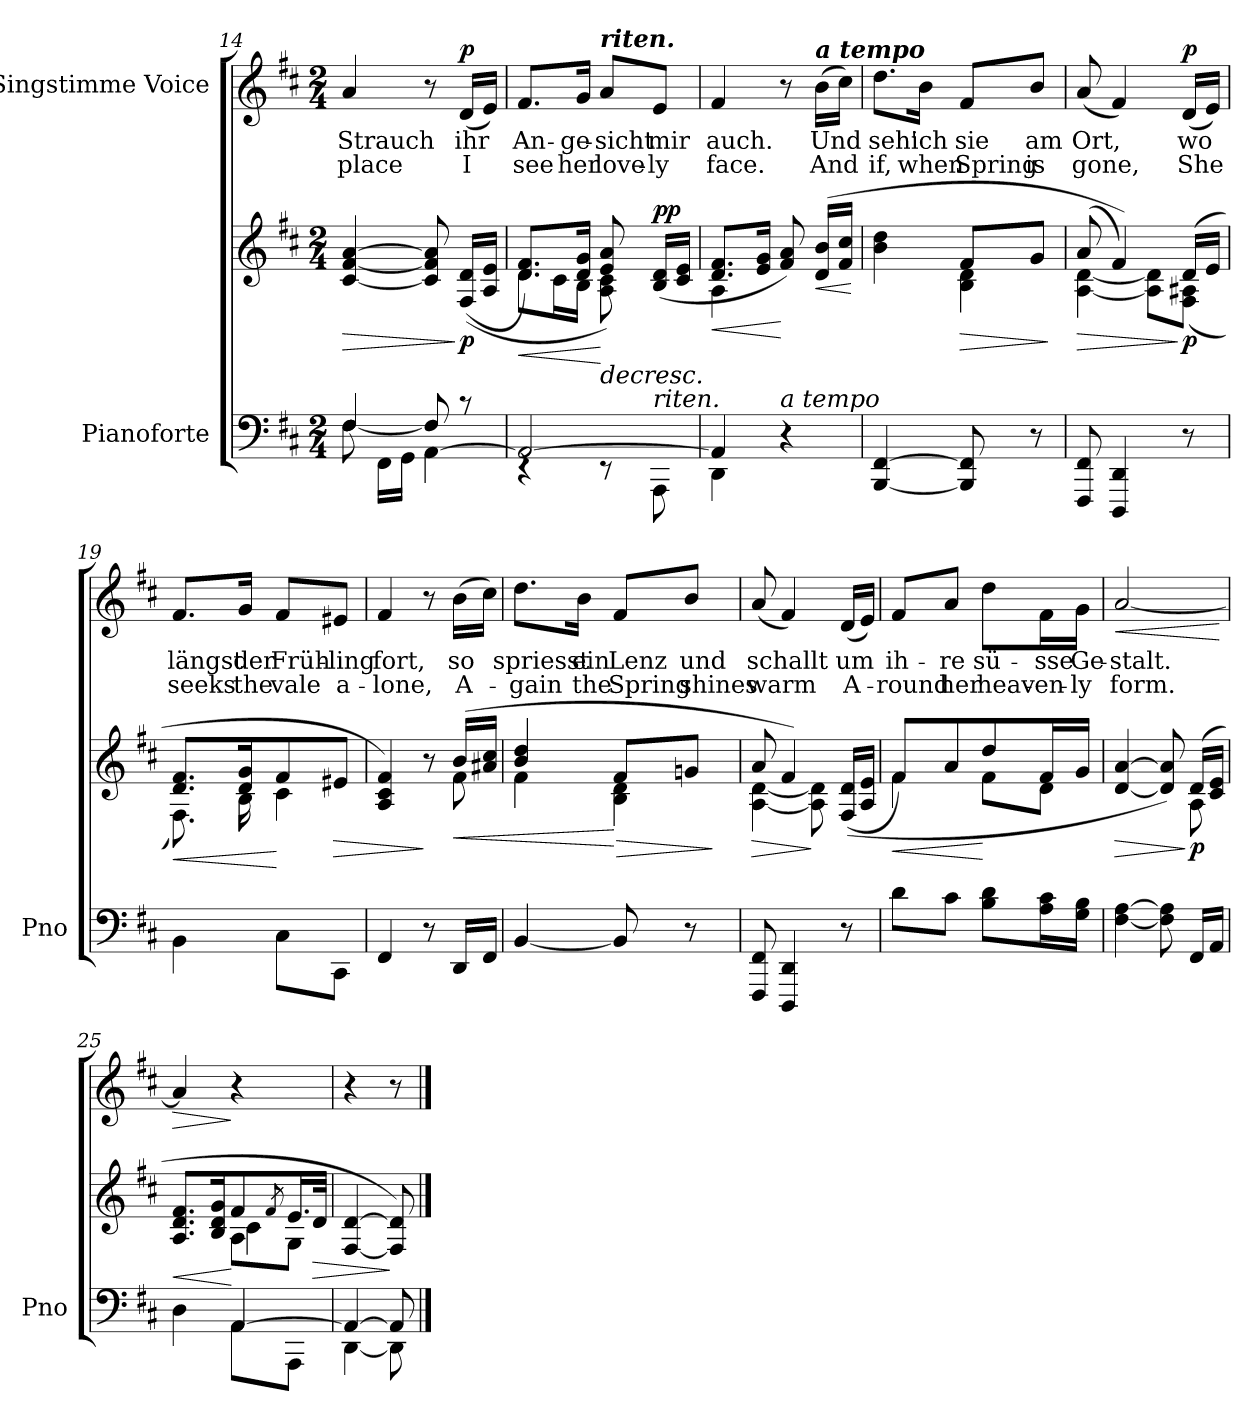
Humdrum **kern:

**kern	**kern	**dynam	**kern	**text	**text	**dynam
*part2	*part2	*part2	*part1	*part1	*part1	*part1
*staff3	*staff2	*staff2/3	*staff1	*staff1	*staff1	*staff1
*I"Pianoforte	*	*	*I"Singstimme Voice	*	*	*
*I'Pno	*	*	*	*	*	*
*clefF4	*clefG2	*	*clefG2	*	*	*
*k[f#c#]	*k[f#c#]	*	*k[f#c#]	*	*	*
*M2/4	*M2/4	*	*M2/4	*	*	*
=14	=14	=14	=14	=14	=14	=14
*^	*	*	*	*	*	*
!	!	!	!LO:HP:b	!	!LO:LY:b	!LO:LY:b	!
8F#\	[4F#/	[4c#/ [4f#/ [4a/	>	4a/	Strauch	place	.
16FF#\LL	.	.	.	.	.	.	.
16GG\JJ	.	.	.	.	.	.	.
[4AA\	8F#/]	8c#/] 8f#/] 8a/]	.	8r	.	.	.
!	!	!	!LO:DY:n=1:b	!	!LO:LY:b	!LO:LY:b	!LO:DY:a
.	8rc	(>(<16F#/ 16d/LL	] p	(<16d/LL	ihr	I	p
.	.	16A/ 16e/JJ	.	16e/JJ)	.	.	.
!!LO:LB:g=z
=15	=15	=15	=15	=15	=15	=15	=15
!	!	!	!LO:HP:b	!	!LO:LY:b	!LO:LY:b	!
*	*	*^	*	*	*	*	*
2AA/_	4rEE	8.d/ 8.f#/L)	8d\L	<	8.f#/L	An-	see	.
.	.	.	16c#\L	.	.	.	.	.
!	!	!	!	!	!	!LO:LY:b	!LO:LY:b	!
.	.	16d/ 16g/Jk	16B\JJ	.	16g/Jk	-ge-	her	.
!	!	!	!	!	!LO:TX:a:Bi:t=riten.	!	!	!
!	!	!	!	!LO:HP:n=1:b	!	!LO:LY:b	!LO:LY:b	!
.	8rEE	8e/ 8a/)	8A\ 8c#\	[ >	8a/L	-sicht	love-	.
!	!LO:TX:a:i:t=riten.	!	!	!	!	!	!	!
!	!	!	!	!LO:DY:a	!	!LO:LY:b	!LO:LY:b	!
.	8AAA\	(>16B/ 16d/LL	8ryy	pp	8e/J	mir	-ly	.
.	.	16c#/ 16e/JJ	.	.	.	.	.	.
*v	*v	*	*	*	*	*	*	*
*	*v	*v	*	*	*	*	*
.	.	]	.	.	.	.
=16	=16	=16	=16	=16	=16	=16
*^	*	*	*	*	*	*
!	!	!	!LO:HP:b	!	!LO:LY:b	!LO:LY:b	!
*	*	*^	*	*	*	*	*
4AA/]	4DD\	8.d/ 8.f#/L	4A\	<	4f#/	auch.	face.	.
.	.	16e/ 16g/Jk	.	.	.	.	.	.
!LO:TX:a:i:t=a tempo	!	!	!	!	!	!	!	!
4r	4ryy	8f#/ 8a/)	4ryy	[	8r	.	.	.
!	!	!	!	!	!LO:TX:a:Bi:t=a tempo	!	!	!
!	!	!	!	!LO:HP:b	!	!LO:LY:b	!LO:LY:b	!
.	.	(>16d/ 16b/LL	.	<	(>16b\LL	Und	And	.
.	.	16f#/ 16cc#/JJ	.	.	16cc#\JJ)	.	.	.
*v	*v	*	*	*	*	*	*	*
*	*v	*v	*	*	*	*	*
.	.	[	.	.	.	.
=17	=17	=17	=17	=17	=17	=17
*	*^	*	*	*	*	*
!	!	!	!	!	!LO:LY:b	!LO:LY:b	!
[4BBB/ [4FF#/	4b\ 4dd\	4ryy	.	8.dd\L	seh'	if,	.
!	!	!	!	!	!LO:LY:b	!LO:LY:b	!
.	.	.	.	16b\Jk	ich	when	.
!	!	!	!LO:HP:b	!	!LO:LY:b	!LO:LY:b	!
8BBB/] 8FF#/]	8f#/L	4B\ 4d\	>	8f#/L	sie	Spring	.
!	!	!	!	!	!LO:LY:b	!LO:LY:b	!
8r	8g/J	.	.	8b/J	am	is	.
*	*v	*v	*	*	*	*	*
.	.	]	.	.	.	.
=18	=18	=18	=18	=18	=18	=18
!	!	!LO:HP:b	!	!LO:LY:b	!LO:LY:b	!
*	*^	*	*	*	*	*
8FFF#/ 8FF#/	(>8a/	[4A\ [4d\	>	(<8a/	Ort,	gone,	.
4DDD/ 4DD/	4f#/))	.	.	4f#/)	.	.	.
.	.	8A\] 8d\]L	.	.	.	.	.
!	!	!	!LO:DY:n=1:b	!	!LO:LY:b	!LO:LY:b	!LO:DY:a
8r	(>16d/LL	(<8F#\ 8A#X\J	] p	(<16d/LL	wo	She	p
.	16e/JJ	.	.	16e/JJ)	.	.	.
*	*v	*v	*	*	*	*	*
!!LO:LB:g=z
=19	=19	=19	=19	=19	=19	=19
*^	*	*	*	*	*	*
!	!	!	!LO:HP:b	!	!LO:LY:b	!LO:LY:b	!
*	*	*^	*	*	*	*	*
*	*	*	*^	*	*	*	*	*
4ryy	4BB\	8.d/ 8.f#/L	8.F#\L)	4ryy	<	8.f#/L	längst	seeks	.
!	!	!	!	!	!	!	!LO:LY:b	!LO:LY:b	!
.	.	16d/ 16g/K	16B\K	.	.	16g/Jk	der	the	.
!	!	!	!	!	!	!	!LO:LY:b	!LO:LY:b	!
8An/	8C#\L	8f#/	4ryy	4c#\	[	8f#/L	Früh-	vale	.
!	!	!	!	!	!LO:HP:b	!	!LO:LY:b	!LO:LY:b	!
8G#X/J	8CC#\J	8e#X/J	.	.	>	8e#X/J	-ling	a-	.
*	*	*	*v	*v	*	*	*	*	*
=20	=20	=20	=20	=20	=20	=20	=20	=20
!	!	!	!	!	!	!LO:LY:b	!LO:LY:b	!
*v	*v	*	*	*	*	*	*	*
4FF#/	4A/ 4c#/ 4f#/)	4ryy	.	4f#/	fort,	-lone,	.
8r	8r	8ryy	]	8r	.	.	.
!	!	!	!LO:HP:b	!	!LO:LY:b	!LO:LY:b	!
16DD/LL	(>16b/LL	8f#\	<	(>16b\LL	so	A-	.
16FF#/JJ	16a#X/ 16cc#/JJ	.	.	16cc#\JJ)	.	.	.
=21	=21	=21	=21	=21	=21	=21	=21
!	!	!	!	!	!LO:LY:b	!LO:LY:b	!
[4BB/	4b/ 4dd/	4f#\	.	8.dd\L	spriesst	-gain	.
!	!	!	!	!	!LO:LY:b	!LO:LY:b	!
.	.	.	.	16b\Jk	ein	the	.
!	!	!	!LO:HP:n=1:b	!	!LO:LY:b	!LO:LY:b	!
8BB/]	8f#/L	4B\ 4d\	[ >	8f#/L	Lenz	Spring	.
!	!	!	!	!	!LO:LY:b	!LO:LY:b	!
8r	8gn/J	.	.	8b/J	und	shines	.
*	*v	*v	*	*	*	*	*
.	.	]	.	.	.	.
=22	=22	=22	=22	=22	=22	=22
!	!	!LO:HP:b	!	!LO:LY:b	!LO:LY:b	!
*	*^	*	*	*	*	*
8FFF#/ 8FF#/	8a/	[4A\ [4d\	>	(<8a/	schallt	warm	.
4DDD/ 4DD/	4f#/)	.	.	4f#/)	.	.	.
.	.	8A\] 8d\]	]	.	.	.	.
!	!	!	!	!	!LO:LY:b	!LO:LY:b	!
8r	(>(>16F#/ 16d/LL	8ryy	.	(<16d/LL	um	A-	.
.	16A/ 16e/JJ	.	.	16e/JJ)	.	.	.
!!LO:PB:g=z
=23	=23	=23	=23	=23	=23	=23	=23
!	!	!	!LO:HP:b	!	!LO:LY:b	!LO:LY:b	!
8d\L	8f#/L)	4f#\	<	8f#/L	ih-	-round	.
!	!	!	!	!	!LO:LY:b	!LO:LY:b	!
8c#\J	8a/	.	.	8a/J	-re	her	.
!	!	!	!	!	!LO:LY:b	!LO:LY:b	!
8B\ 8d\L	8dd/	8f#\L	[	8dd\L	sü-	heav-	.
!	!	!	!	!	!LO:LY:b	!LO:LY:b	!
16A\ 16c#\L	16f#/L	8d\J	.	16f#\L	-sse	-en-	.
!	!	!	!	!	!LO:LY:b	!LO:LY:b	!
16G\ 16B\JJ	16g/JJ	.	.	16g\JJ	Ge-	-ly	.
=24	=24	=24	=24	=24	=24	=24	=24
!	!	!	!LO:HP:b	!	!LO:LY:b	!LO:LY:b	!LO:HP:b
[4F#\ [4A\	[4d/ [4a/	4.ryy	>	[2a/	-stalt.	form.	<
8F#\] 8A\]	8d/] 8a/])	.	.	.	.	.	.
!	!	!	!LO:DY:n=1:b	!	!	!	!
16FF#/LL	(>16d/LL	8A\	] p	.	.	.	.
16AA/JJ	16c#/ 16e/JJ	.	.	.	.	.	.
*	*v	*v	*	*	*	*	*
.	.	.	.	.	.	[
=25	=25	=25	=25	=25	=25	=25
*^	*	*	*	*	*	*
!	!	!	!LO:HP:b	!	!	!	!LO:HP:b
*	*	*^	*	*	*	*	*
*	*	*	*^	*	*	*	*	*
4D\	4ryy	8.A/ 8.d/ 8.f#/L	4ryy	4ryy	<	4a/]	.	.	>
.	.	16B/ 16d/ 16g/K	.	.	.	.	.	.	.
[4AA/	8AA\L	8f#/	8A\L	4c#\	[	4r	.	.	]
.	.	8qf#/	.	.	.	.	.	.	.
.	8AAA\J	16.e/L	8G\J	.	.	.	.	.	.
!	!	!	!	!	!LO:HP:b	!	!	!	!
.	.	32d/JJk	.	.	>	.	.	.	.
*	*	*v	*v	*v	*	*	*	*	*
=26	=26	=26	=26	=26	=26	=26	=26
4AA/_	[4DD\	[4F#/ [4d/	.	4r	.	.	.
8AA/]	8DD\]	8F#/] 8d/])	]	8r	.	.	.
*v	*v	*	*	*	*	*	*
==	==	==	==	==	==	==
*-	*-	*-	*-	*-	*-	*-
